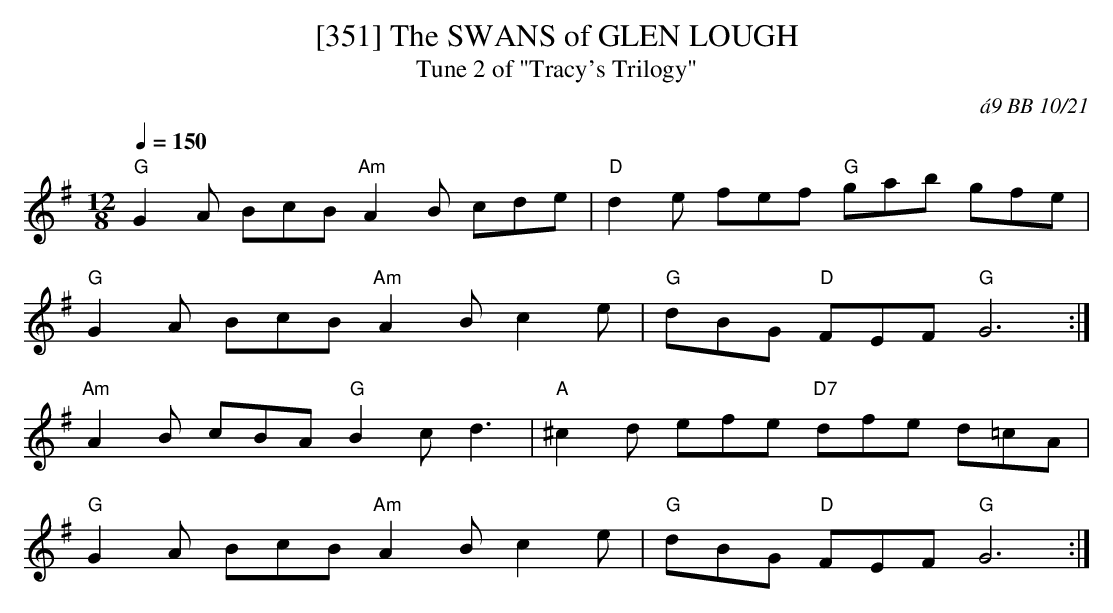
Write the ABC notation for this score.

X:1
M:12/8
T:[351] The SWANS of GLEN LOUGH
T:Tune 2 of "Tracy's Trilogy"
C:\'a9 BB 10/21
Q:1/4=150
K:G
"G"G2A BcB "Am"A2B cde| "D"d2e fef "G" gab gfe |
"G"G2A BcB "Am"A2B c2e|"G"dBG "D"FEF "G"G6:|%
"Am"A2B cBA "G"B2c d3| "A"^c2d efe "D7"dfe d=cA|
"G"G2A BcB "Am"A2B c2e |"G"dBG "D"FEF "G"G6:|%
